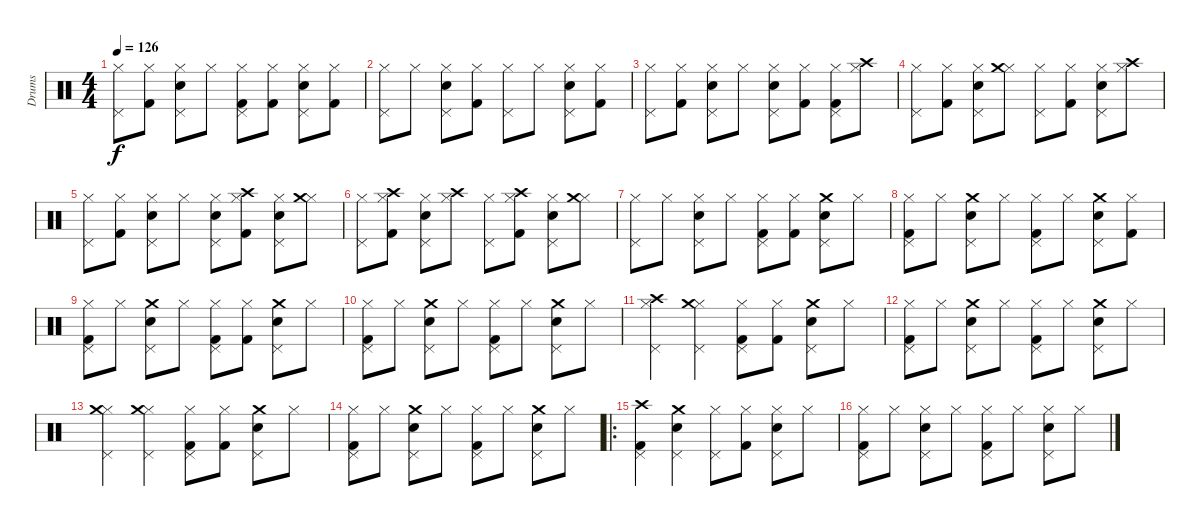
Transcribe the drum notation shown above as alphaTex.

\track ("Drums" "Drums") {instrument percussion}
\staff {score}
\articulation defaults
\ts (4 4)
\tempo 126
\clef neutral
\ks c
("Hi-Hat (closed)" "Pedal Hi-Hat (hit)").8{dy f} ("Hi-Hat (closed)" "Kick (hit) 2").8 ("Hi-Hat (closed)" "Snare (hit) 2" "Pedal Hi-Hat (hit)").8 "Hi-Hat (closed)".8 ("Hi-Hat (closed)" "Kick (hit) 2" "Pedal Hi-Hat (hit)").8 ("Hi-Hat (closed)" "Kick (hit) 2").8 ("Hi-Hat (closed)" "Snare (hit) 2" "Pedal Hi-Hat (hit)").8 ("Hi-Hat (closed)" "Kick (hit) 2").8 |
("Hi-Hat (closed)" "Pedal Hi-Hat (hit)").8 "Hi-Hat (closed)".8 ("Hi-Hat (closed)" "Snare (hit) 2" "Pedal Hi-Hat (hit)").8 ("Hi-Hat (closed)" "Kick (hit) 2").8 ("Hi-Hat (closed)" "Pedal Hi-Hat (hit)").8 "Hi-Hat (closed)".8 ("Hi-Hat (closed)" "Snare (hit) 2" "Pedal Hi-Hat (hit)").8 ("Hi-Hat (closed)" "Kick (hit) 2").8 |
("Hi-Hat (closed)" "Pedal Hi-Hat (hit)").8 ("Hi-Hat (closed)" "Kick (hit) 2").8 ("Hi-Hat (closed)" "Snare (hit) 2" "Pedal Hi-Hat (hit)").8 "Hi-Hat (closed)".8 ("Hi-Hat (closed)" "Snare (hit) 2" "Pedal Hi-Hat (hit)").8 ("Hi-Hat (closed)" "Kick (hit) 2").8 ("Hi-Hat (closed)" "Kick (hit) 2" "Pedal Hi-Hat (hit)").8 ("Hi-Hat (closed)" "Crash high (hit)").8 |
("Hi-Hat (closed)" "Pedal Hi-Hat (hit)").8 ("Hi-Hat (closed)" "Kick (hit) 2").8 ("Hi-Hat (closed)" "Snare (hit) 2" "Pedal Hi-Hat (hit)").8 ("Hi-Hat (closed)" "Crash medium (hit)").8 ("Hi-Hat (closed)" "Pedal Hi-Hat (hit)").8 ("Hi-Hat (closed)" "Kick (hit) 2").8 ("Hi-Hat (closed)" "Snare (hit) 2" "Pedal Hi-Hat (hit)").8 ("Hi-Hat (closed)" "Crash high (hit)").8 |
("Hi-Hat (closed)" "Pedal Hi-Hat (hit)").8 ("Hi-Hat (closed)" "Kick (hit) 2").8 ("Hi-Hat (closed)" "Snare (hit) 2" "Pedal Hi-Hat (hit)").8 "Hi-Hat (closed)".8 ("Hi-Hat (closed)" "Snare (hit) 2" "Pedal Hi-Hat (hit)").8 ("Hi-Hat (closed)" "Kick (hit) 2" "Crash high (hit)").8 ("Hi-Hat (closed)" "Snare (hit) 2" "Pedal Hi-Hat (hit)").8 ("Hi-Hat (closed)" "Crash medium (hit)").8 |
("Hi-Hat (closed)" "Pedal Hi-Hat (hit)").8 ("Hi-Hat (closed)" "Kick (hit) 2" "Crash high (hit)").8 ("Hi-Hat (closed)" "Snare (hit) 2" "Pedal Hi-Hat (hit)").8 ("Hi-Hat (closed)" "Crash high (hit)").8 ("Hi-Hat (closed)" "Pedal Hi-Hat (hit)").8 ("Hi-Hat (closed)" "Kick (hit) 2" "Crash high (hit)").8 ("Hi-Hat (closed)" "Snare (hit) 2" "Pedal Hi-Hat (hit)").8 ("Hi-Hat (closed)" "Crash medium (hit)").8 |
("Hi-Hat (closed)" "Pedal Hi-Hat (hit)").8 "Hi-Hat (closed)".8 ("Hi-Hat (closed)" "Snare (hit) 2" "Pedal Hi-Hat (hit)").8 "Hi-Hat (closed)".8 ("Hi-Hat (closed)" "Kick (hit) 2" "Pedal Hi-Hat (hit)").8 ("Hi-Hat (closed)" "Kick (hit) 2").8 ("Snare (hit) 2" "Crash medium (hit)" "Pedal Hi-Hat (hit)").8 "Hi-Hat (closed)".8 |
("Hi-Hat (closed)" "Kick (hit) 2" "Pedal Hi-Hat (hit)").8 "Hi-Hat (closed)".8 ("Snare (hit) 2" "Crash medium (hit)" "Pedal Hi-Hat (hit)").8 "Hi-Hat (closed)".8 ("Hi-Hat (closed)" "Kick (hit) 2" "Pedal Hi-Hat (hit)").8 "Hi-Hat (closed)".8 ("Snare (hit) 2" "Crash medium (hit)" "Pedal Hi-Hat (hit)").8 ("Hi-Hat (closed)" "Kick (hit) 2").8 |
("Hi-Hat (closed)" "Kick (hit) 2" "Pedal Hi-Hat (hit)").8 "Hi-Hat (closed)".8 ("Snare (hit) 2" "Crash medium (hit)" "Pedal Hi-Hat (hit)").8 "Hi-Hat (closed)".8 ("Hi-Hat (closed)" "Kick (hit) 2" "Pedal Hi-Hat (hit)").8 ("Hi-Hat (closed)" "Kick (hit) 2").8 ("Snare (hit) 2" "Crash medium (hit)" "Pedal Hi-Hat (hit)").8 "Hi-Hat (closed)".8 |
("Hi-Hat (closed)" "Kick (hit) 2" "Pedal Hi-Hat (hit)").8 "Hi-Hat (closed)".8 ("Snare (hit) 2" "Crash medium (hit)" "Pedal Hi-Hat (hit)").8 "Hi-Hat (closed)".8 ("Hi-Hat (closed)" "Kick (hit) 2" "Pedal Hi-Hat (hit)").8 "Hi-Hat (closed)".8 ("Snare (hit) 2" "Crash medium (hit)" "Pedal Hi-Hat (hit)").8 "Hi-Hat (closed)".8 |
("Hi-Hat (closed)" "Crash high (hit)" "Pedal Hi-Hat (hit)").4 ("Hi-Hat (closed)" "Crash medium (hit)" "Pedal Hi-Hat (hit)").4 ("Hi-Hat (closed)" "Kick (hit) 2" "Pedal Hi-Hat (hit)").8 ("Hi-Hat (closed)" "Kick (hit) 2").8 ("Snare (hit) 2" "Crash medium (hit)" "Pedal Hi-Hat (hit)").8 "Hi-Hat (closed)".8 |
("Hi-Hat (closed)" "Kick (hit) 2" "Pedal Hi-Hat (hit)").8 "Hi-Hat (closed)".8 ("Snare (hit) 2" "Crash medium (hit)" "Pedal Hi-Hat (hit)").8 "Hi-Hat (closed)".8 ("Hi-Hat (closed)" "Kick (hit) 2" "Pedal Hi-Hat (hit)").8 "Hi-Hat (closed)".8 ("Snare (hit) 2" "Crash medium (hit)" "Pedal Hi-Hat (hit)").8 "Hi-Hat (closed)".8 |
("Hi-Hat (closed)" "Crash medium (hit)" "Pedal Hi-Hat (hit)").4 ("Hi-Hat (closed)" "Crash medium (hit)" "Pedal Hi-Hat (hit)").4 ("Hi-Hat (closed)" "Kick (hit) 2" "Pedal Hi-Hat (hit)").8 ("Hi-Hat (closed)" "Kick (hit) 2").8 ("Snare (hit) 2" "Crash medium (hit)" "Pedal Hi-Hat (hit)").8 "Hi-Hat (closed)".8 |
("Hi-Hat (closed)" "Kick (hit) 2" "Pedal Hi-Hat (hit)").8 "Hi-Hat (closed)".8 ("Snare (hit) 2" "Crash medium (hit)" "Pedal Hi-Hat (hit)").8 "Hi-Hat (closed)".8 ("Hi-Hat (closed)" "Kick (hit) 2" "Pedal Hi-Hat (hit)").8 "Hi-Hat (closed)".8 ("Snare (hit) 2" "Crash medium (hit)" "Pedal Hi-Hat (hit)").8 "Hi-Hat (closed)".8 |
\ro
("Kick (hit) 2" "Crash high (hit)" "Pedal Hi-Hat (hit)").4 ("Snare (hit) 2" "Crash medium (hit)" "Pedal Hi-Hat (hit)").4 ("Hi-Hat (closed)" "Pedal Hi-Hat (hit)").8 ("Hi-Hat (closed)" "Kick (hit) 2").8 ("Hi-Hat (closed)" "Snare (hit) 2" "Pedal Hi-Hat (hit)").8 "Hi-Hat (closed)".8 |
("Hi-Hat (closed)" "Kick (hit) 2" "Pedal Hi-Hat (hit)").8 "Hi-Hat (closed)".8 ("Hi-Hat (closed)" "Snare (hit) 2" "Pedal Hi-Hat (hit)").8 "Hi-Hat (closed)".8 ("Hi-Hat (closed)" "Kick (hit) 2" "Pedal Hi-Hat (hit)").8 "Hi-Hat (closed)".8 ("Hi-Hat (closed)" "Snare (hit) 2" "Pedal Hi-Hat (hit)").8 "Hi-Hat (closed)".8
